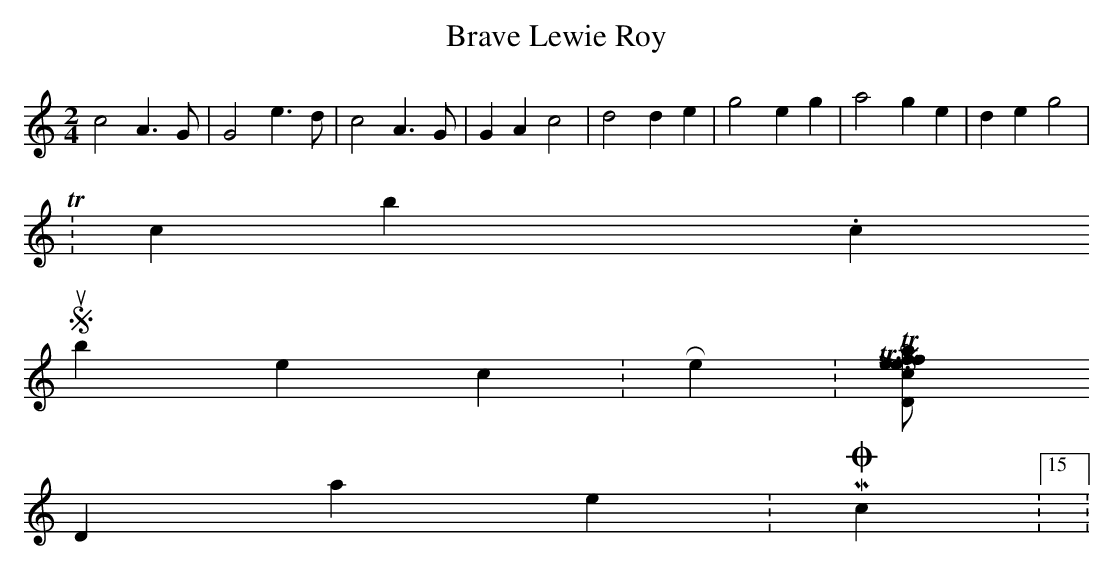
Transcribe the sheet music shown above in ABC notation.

X:1
T:Brave Lewie Roy
M:2/4
L:1/4
K:C
c2 A>G|G2 e>d|c2 A>G|GA c2|d2 de|g2 eg|a2 ge|de g2|
To: scots-l@listbox.com
Subject: Re: [Scots-L] Tune ID/Thanks for the info
Date: Mon, 04 Oct 1999 16:15:00
